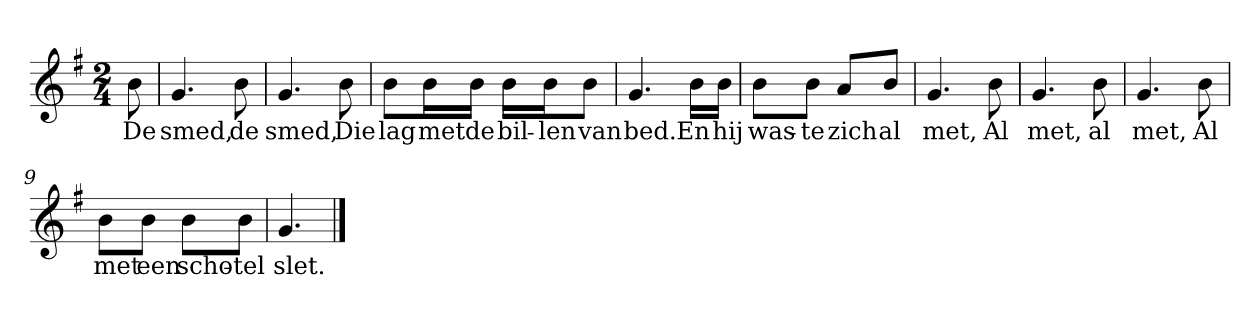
**kern	**text
*part1	*part1
*staff1	*staff1
*clefG2	*
*k[f#]	*
*G:	*
*M2/4	*
*MM120	*
=	=
8b	De
=1	=1
4.g	smed,
8b	de
=2	=2
4.g	smed,
8b	Die
=3	=3
8b\L	lag
16b\L	met
16b\JJ	de
16b\LL	bil-
16b\J	-len
8b\J	van
=4	=4
4.g	bed.
16b\LL	En
16b\JJ	hij
=5	=5
8b\L	was-
8b\J	-te
8a/L	zich
8b/J	al
=6	=6
4.g	met,
8b	Al
=7	=7
4.g	met,
8b	al
=8	=8
4.g	met,
8b	Al
=9	=9
8b\L	met
8b\J	een
8b\L	scho-
8b\J	-tel
=10	=10
4.g	slet.
==	==
*-	*-
